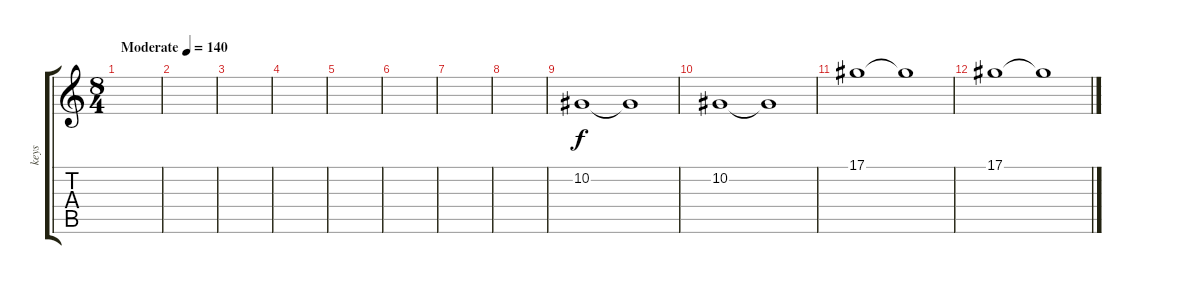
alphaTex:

\track ("keys" "keys") {instrument tremolostrings}
\staff {score tabs}
\tuning (Eb4 Bb3 Gb3 Db3 Ab2 Eb2) {hide}
\ts (8 4)
\tempo (140 "Moderate")
\clef g2
\ks c
|
|
|
|
|
|
|
|
10.2.1 10.2{t}.1 |
10.2.1 10.2{t}.1 |
17.1.1 17.1{t}.1 |
17.1.1 17.1{t}.1
